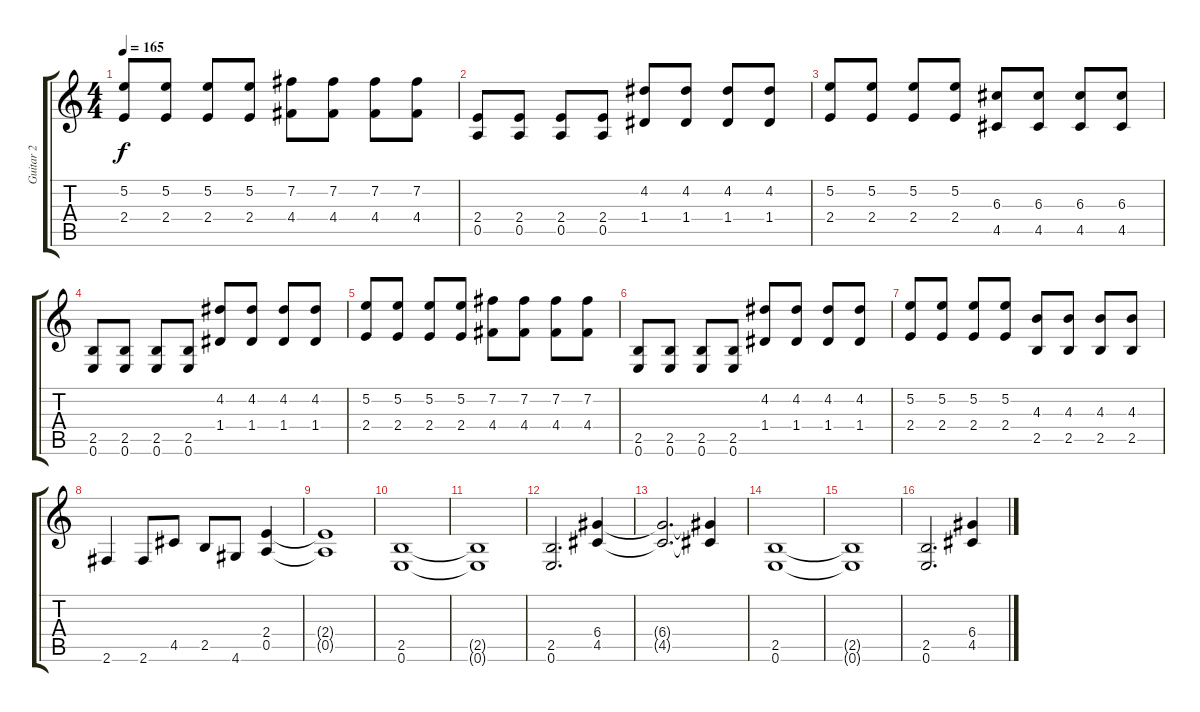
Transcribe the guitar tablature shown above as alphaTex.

\track ("Guitar 2" "Guitar 2") {instrument distortionguitar}
\staff {score tabs}
\tuning (E4 B3 G3 D3 A2 E2) {hide}
\ts (4 4)
\tempo 165
\clef g2
\ks c
(5.2 2.4).8{dy f} (5.2 2.4).8 (5.2 2.4).8 (5.2 2.4).8 (7.2 4.4).8 (7.2 4.4).8 (7.2 4.4).8 (7.2 4.4).8 |
(2.4 0.5).8 (2.4 0.5).8 (2.4 0.5).8 (2.4 0.5).8 (4.2 1.4).8 (4.2 1.4).8 (4.2 1.4).8 (4.2 1.4).8 |
(5.2 2.4).8 (5.2 2.4).8 (5.2 2.4).8 (5.2 2.4).8 (6.3 4.5).8 (6.3 4.5).8 (6.3 4.5).8 (6.3 4.5).8 |
(2.5 0.6).8 (2.5 0.6).8 (2.5 0.6).8 (2.5 0.6).8 (4.2 1.4).8 (4.2 1.4).8 (4.2 1.4).8 (4.2 1.4).8 |
(5.2 2.4).8 (5.2 2.4).8 (5.2 2.4).8 (5.2 2.4).8 (7.2 4.4).8 (7.2 4.4).8 (7.2 4.4).8 (7.2 4.4).8 |
(2.5 0.6).8 (2.5 0.6).8 (2.5 0.6).8 (2.5 0.6).8 (4.2 1.4).8 (4.2 1.4).8 (4.2 1.4).8 (4.2 1.4).8 |
(5.2 2.4).8 (5.2 2.4).8 (5.2 2.4).8 (5.2 2.4).8 (4.3 2.5).8 (4.3 2.5).8 (4.3 2.5).8 (4.3 2.5).8 |
2.6.4 2.6.8 4.5.8 2.5.8 4.6.8 (2.4 0.5).4 |
(2.4{t} 0.5{t}).1 |
(2.5 0.6).1 |
(2.5{t} 0.6{t}).1 |
(2.5 0.6).2{d} (6.4 4.5).4 |
(6.4{t} 4.5{t}).2{d} (6.4{t} 4.5{t}).4 |
(2.5 0.6).1 |
(2.5{t} 0.6{t}).1 |
(2.5 0.6).2{d} (6.4 4.5).4
